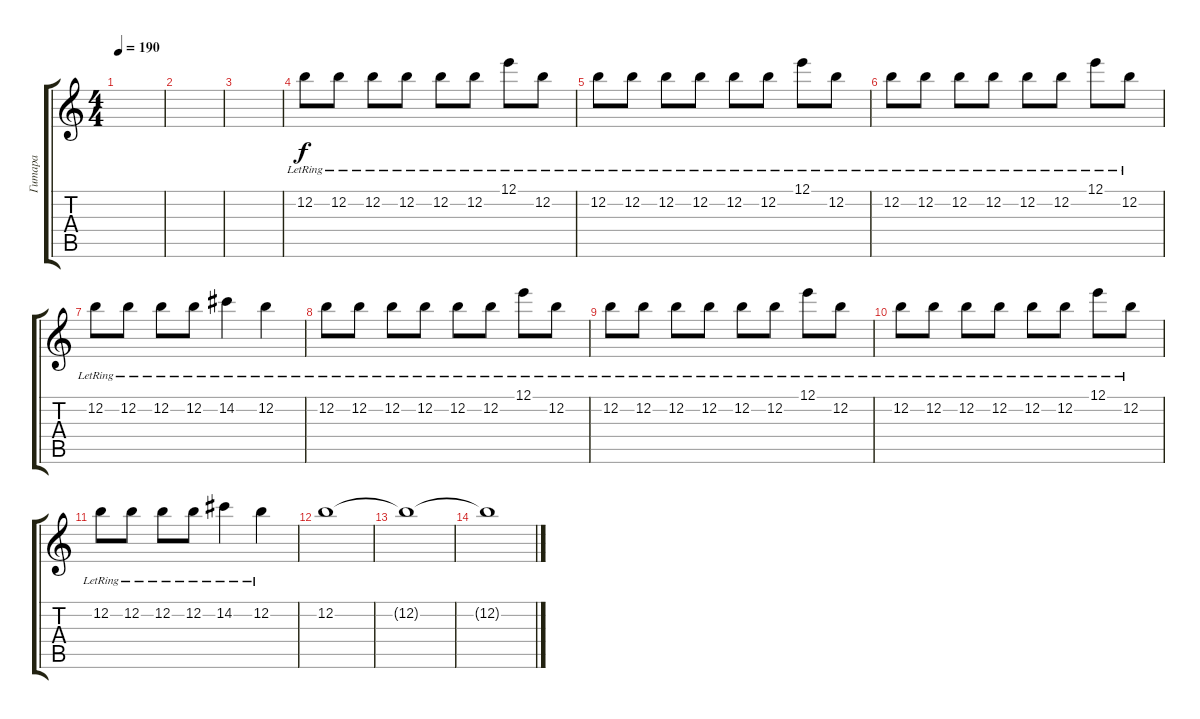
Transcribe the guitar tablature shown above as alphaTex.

\track ("Гитара" "Гитара") {instrument overdrivenguitar}
\staff {score tabs}
\tuning (E4 B3 G3 D3 A2 E2) {hide}
\ts (4 4)
\tempo 190
\clef g2
\ks c
|
|
|
12.2{lr}.8 12.2{lr}.8 12.2{lr}.8 12.2{lr}.8 12.2{lr}.8 12.2{lr}.8 12.1{lr}.8 12.2{lr}.8 |
12.2{lr}.8 12.2{lr}.8 12.2{lr}.8 12.2{lr}.8 12.2{lr}.8 12.2{lr}.8 12.1{lr}.8 12.2{lr}.8 |
12.2{lr}.8 12.2{lr}.8 12.2{lr}.8 12.2{lr}.8 12.2{lr}.8 12.2{lr}.8 12.1{lr}.8 12.2{lr}.8 |
12.2{lr}.8 12.2{lr}.8 12.2{lr}.8 12.2{lr}.8 14.2{lr}.4 12.2{lr}.4 |
12.2{lr}.8 12.2{lr}.8 12.2{lr}.8 12.2{lr}.8 12.2{lr}.8 12.2{lr}.8 12.1{lr}.8 12.2{lr}.8 |
12.2{lr}.8 12.2{lr}.8 12.2{lr}.8 12.2{lr}.8 12.2{lr}.8 12.2{lr}.8 12.1{lr}.8 12.2{lr}.8 |
12.2{lr}.8 12.2{lr}.8 12.2{lr}.8 12.2{lr}.8 12.2{lr}.8 12.2{lr}.8 12.1{lr}.8 12.2{lr}.8 |
12.2{lr}.8 12.2{lr}.8 12.2{lr}.8 12.2{lr}.8 14.2{lr}.4 12.2{lr}.4 |
12.2.1 |
12.2{t}.1 |
12.2{t}.1
